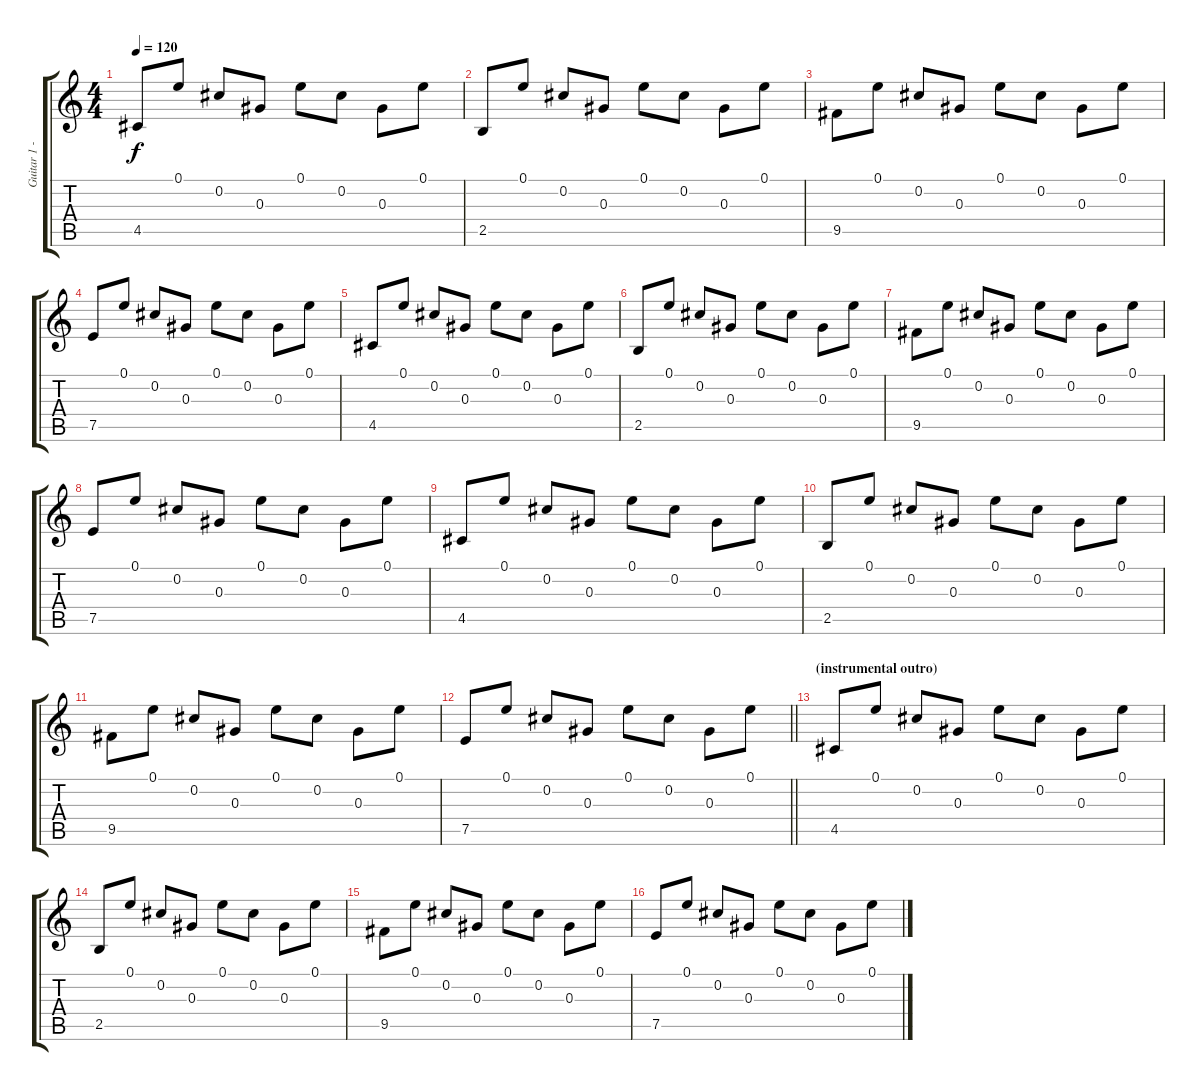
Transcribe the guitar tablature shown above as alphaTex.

\track ("Guitar 1 - Clean" "Guitar 1 -") {instrument acousticguitarsteel}
\staff {score tabs}
\tuning (E4 Db4 Ab3 D3 A2 E2) {hide}
\ts (4 4)
\tempo 120
\clef g2
\ks c
4.5.8{dy f} 0.1.8 0.2.8 0.3.8 0.1.8 0.2.8 0.3.8 0.1.8 |
2.5.8 0.1.8 0.2.8 0.3.8 0.1.8 0.2.8 0.3.8 0.1.8 |
9.5.8 0.1.8 0.2.8 0.3.8 0.1.8 0.2.8 0.3.8 0.1.8 |
7.5.8 0.1.8 0.2.8 0.3.8 0.1.8 0.2.8 0.3.8 0.1.8 |
4.5.8 0.1.8 0.2.8 0.3.8 0.1.8 0.2.8 0.3.8 0.1.8 |
2.5.8 0.1.8 0.2.8 0.3.8 0.1.8 0.2.8 0.3.8 0.1.8 |
9.5.8 0.1.8 0.2.8 0.3.8 0.1.8 0.2.8 0.3.8 0.1.8 |
7.5.8 0.1.8 0.2.8 0.3.8 0.1.8 0.2.8 0.3.8 0.1.8 |
4.5.8 0.1.8 0.2.8 0.3.8 0.1.8 0.2.8 0.3.8 0.1.8 |
2.5.8 0.1.8 0.2.8 0.3.8 0.1.8 0.2.8 0.3.8 0.1.8 |
9.5.8 0.1.8 0.2.8 0.3.8 0.1.8 0.2.8 0.3.8 0.1.8 |
\barLineRight lightlight
7.5.8 0.1.8 0.2.8 0.3.8 0.1.8 0.2.8 0.3.8 0.1.8 |
\section ("" "(instrumental outro)")
4.5.8 0.1.8 0.2.8 0.3.8 0.1.8 0.2.8 0.3.8 0.1.8 |
2.5.8 0.1.8 0.2.8 0.3.8 0.1.8 0.2.8 0.3.8 0.1.8 |
9.5.8 0.1.8 0.2.8 0.3.8 0.1.8 0.2.8 0.3.8 0.1.8 |
7.5.8 0.1.8 0.2.8 0.3.8 0.1.8 0.2.8 0.3.8 0.1.8
